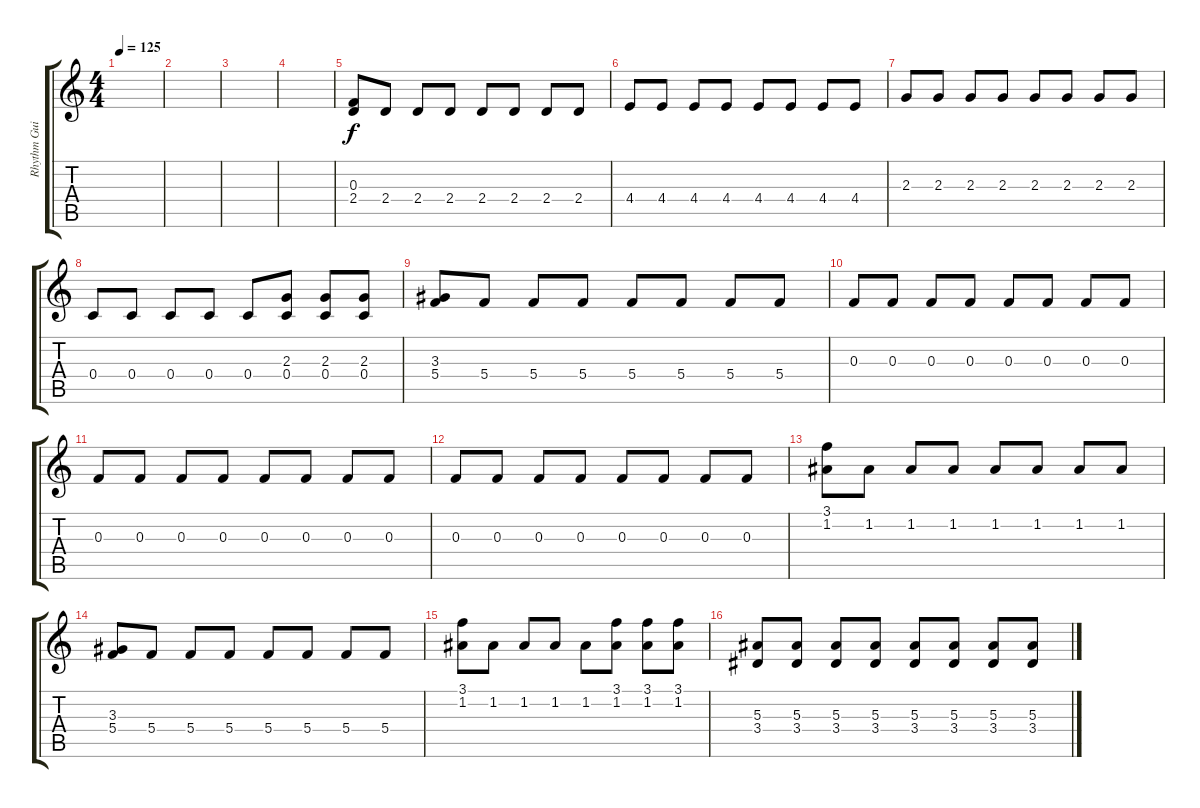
\track ("Rhythm Guitar" "Rhythm Gui") {instrument distortionguitar}
\staff {score tabs}
\tuning (D4 A3 F3 C3 G2 D2) {hide}
\ts (4 4)
\tempo 125
\clef g2
\ks c
|
|
|
|
(0.3 2.4).8 2.4.8 2.4.8 2.4.8 2.4.8 2.4.8 2.4.8 2.4.8 |
4.4.8 4.4.8 4.4.8 4.4.8 4.4.8 4.4.8 4.4.8 4.4.8 |
2.3.8 2.3.8 2.3.8 2.3.8 2.3.8 2.3.8 2.3.8 2.3.8 |
0.4.8 0.4.8 0.4.8 0.4.8 0.4.8 (2.3 0.4).8 (2.3 0.4).8 (2.3 0.4).8 |
(3.3 5.4).8 5.4.8 5.4.8 5.4.8 5.4.8 5.4.8 5.4.8 5.4.8 |
0.3.8 0.3.8 0.3.8 0.3.8 0.3.8 0.3.8 0.3.8 0.3.8 |
0.3.8 0.3.8 0.3.8 0.3.8 0.3.8 0.3.8 0.3.8 0.3.8 |
0.3.8 0.3.8 0.3.8 0.3.8 0.3.8 0.3.8 0.3.8 0.3.8 |
(3.1 1.2).8 1.2.8 1.2.8 1.2.8 1.2.8 1.2.8 1.2.8 1.2.8 |
(3.3 5.4).8 5.4.8 5.4.8 5.4.8 5.4.8 5.4.8 5.4.8 5.4.8 |
(3.1 1.2).8 1.2.8 1.2.8 1.2.8 1.2.8 (3.1 1.2).8 (3.1 1.2).8 (3.1 1.2).8 |
(5.3 3.4).8 (5.3 3.4).8 (5.3 3.4).8 (5.3 3.4).8 (5.3 3.4).8 (5.3 3.4).8 (5.3 3.4).8 (5.3 3.4).8
